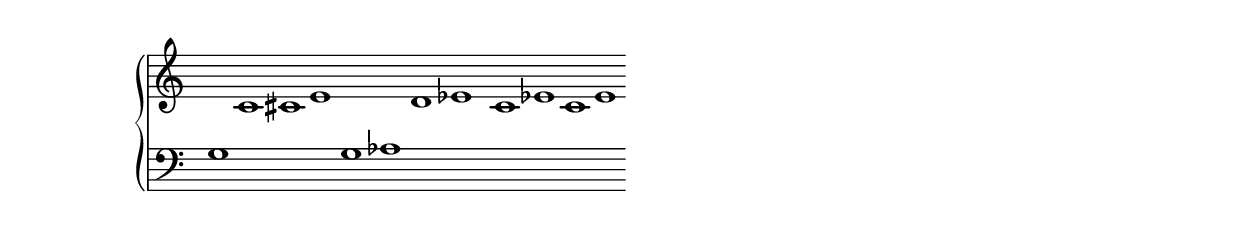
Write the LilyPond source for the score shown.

% 2016-07-14 16:36

\version "2.19.44"
\language "english"

\header {
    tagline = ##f
}

\layout {}

\paper {}

\score {
    \new Score \with {
        \override BarLine.stencil = ##f
        \override BarNumber.transparent = ##t
        \override Rest.transparent = ##t
        \override SpanBar.stencil = ##f
        \override TimeSignature.stencil = ##f
    } <<
        \new PianoStaff <<
            \context Staff = "treble" {
                \clef "treble"
                r1 * 1/8
                c'1 * 1/8
                cs'1 * 1/8
                e'1 * 1/8
                r1 * 1/8
                r1 * 1/8
                d'1 * 1/8
                ef'1 * 1/8
                c'1 * 1/8
                ef'1 * 1/8
                c'1 * 1/8
                ef'1 * 1/8
            }
            \context Staff = "bass" {
                \clef "bass"
                g1 * 1/8
                r1 * 1/8
                r1 * 1/8
                r1 * 1/8
                g1 * 1/8
                af1 * 1/8
                r1 * 1/8
                r1 * 1/8
                r1 * 1/8
                r1 * 1/8
                r1 * 1/8
                r1 * 1/8
            }
        >>
    >>
}